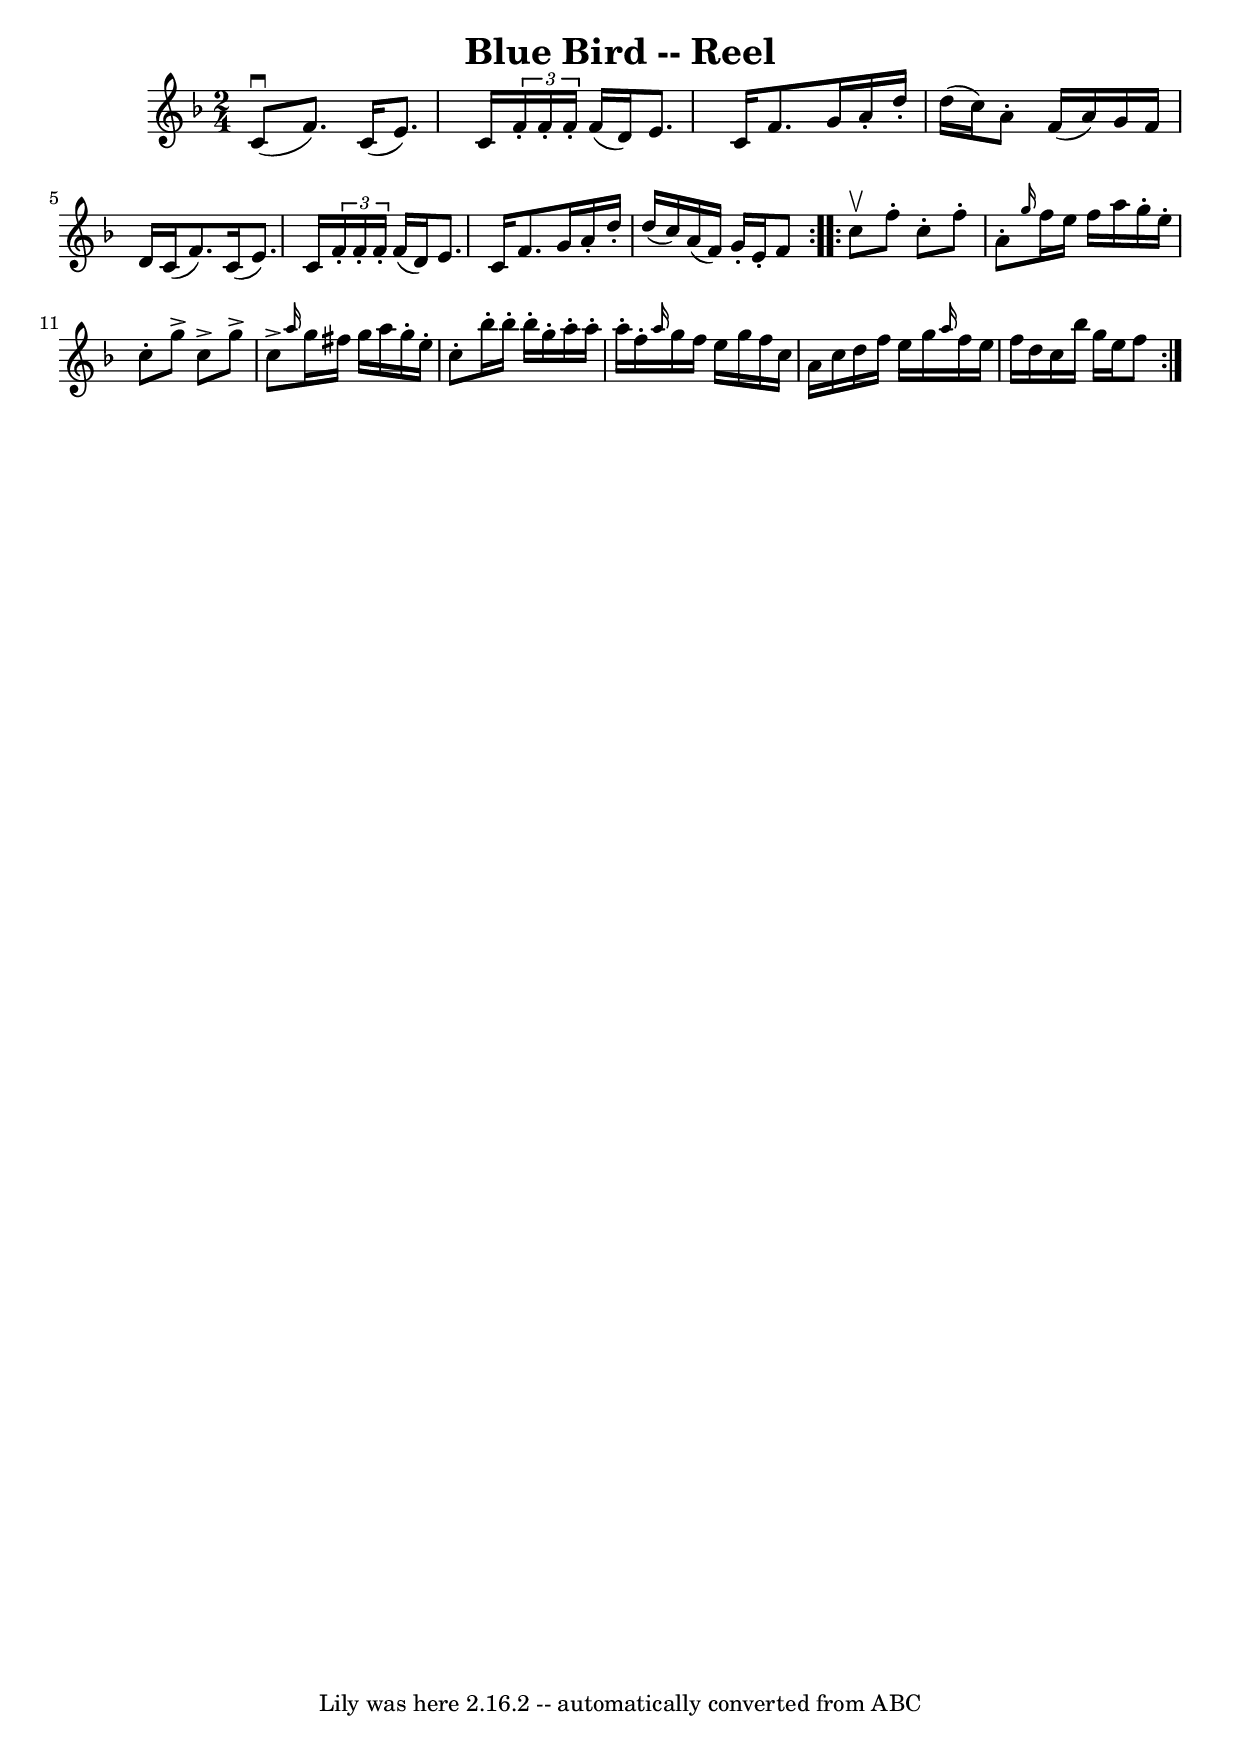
\version "2.16.2"
\include "Mammoth.ily"
\header {
  %% book = "Ryan's Mammoth Collection"
  crossRefNumber = "1"
  footnotes = "\\\\178\\\\The book has the triplets written as demisemiquavers."
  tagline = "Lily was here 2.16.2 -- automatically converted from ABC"
  title = "Blue Bird -- Reel"

}
voicedefault =  {



  \repeat volta 2 {

    \time 2/4 
    \key f \major
    c'8^\downbow(|
    f'8.) c'16 (e'8.  
    -) c'16    |
    \times 2/3 { f'16 -. f'16 -. f'16 -. 
	       } f'16 (
    d'16) e'8. c'16    |
    f'8. g'16 a'16 -. d''16 -.   
    d''16 (c''16)   |
    a'8 -. f'16 (a'16) g'16 f'16    
    d'16 c'16 (|
    f'8.) c'16 (e'8.) c'16    |
    
    \times 2/3 { f'16 -. f'16 -. f'16 -. 
	       } f'16 (d'16) e'8. c'16 
    |
    f'8. g'16 a'16 -. d''16 -. d''16 (c''16)   
    |
    a'16 (f'16) g'16 -. e'16 -. f'8    
  } 
  \repeat volta 2 {
    
    c''8^\upbow |
    f''8 -. c''8 -. f''8 -. a'8 -.   |
    
    \grace { g''16  
	   } f''16 e''16 f''16 a''16 g''16 -. e''16 -.  
    c''8 -.   |
    g''8^\accent c''8^\accent g''8^\accent c''8 ^\accent   |
    \grace { a''16  
	   } g''16 fis''16 g''16 a''16   
    g''16 -. e''16 -. c''8 -.   |
    bes''16 -. bes''16 -. bes''16 
    -. g''16 -. a''16 -. a''16 -. a''16 -. f''16 -.   |
    \grace {   
      a''16  
    } g''16 f''16 e''16 g''16 f''16 c''16 a'16 c''16 
    |
    d''16 f''16 e''16 g''16  \grace { a''16  
				    } f''16    
    e''16 f''16 d''16    |
    c''16 bes''16 g''16 e''16    
    f''8    
  }   

}

\score{
  <<

    \context Staff="default"
    {
      \voicedefault 
      
    }

  >>
  \layout {
    
  }
  \midi {
  }

}
